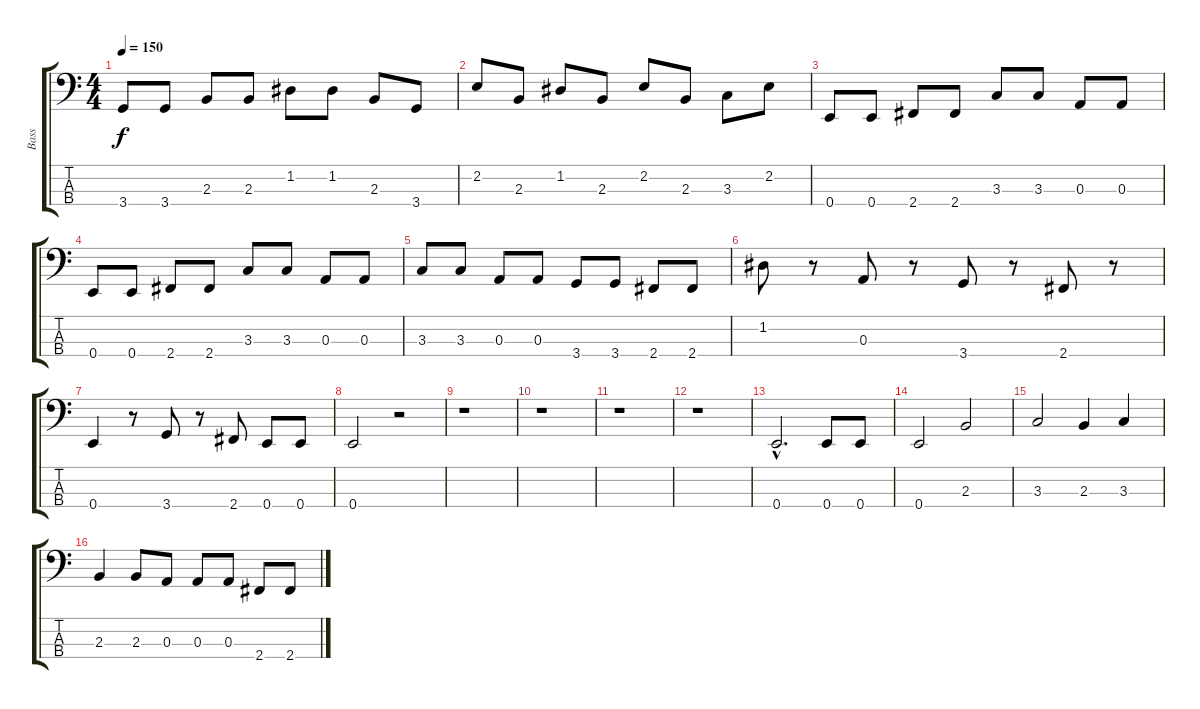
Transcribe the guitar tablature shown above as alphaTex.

\track ("Bass" "Bass") {instrument electricbassfinger}
\staff {score tabs}
\tuning (G2 D2 A1 E1) {hide}
\ts (4 4)
\tempo 150
\clef f4
\ks c
3.4.8{dy f} 3.4.8 2.3.8 2.3.8 1.2.8 1.2.8 2.3.8 3.4.8 |
2.2.8 2.3.8 1.2.8 2.3.8 2.2.8 2.3.8 3.3.8 2.2.8 |
0.4.8 0.4.8 2.4.8 2.4.8 3.3.8 3.3.8 0.3.8 0.3.8 |
0.4.8 0.4.8 2.4.8 2.4.8 3.3.8 3.3.8 0.3.8 0.3.8 |
3.3.8 3.3.8 0.3.8 0.3.8 3.4.8 3.4.8 2.4.8 2.4.8 |
1.2.8 r.8 0.3.8 r.8 3.4.8 r.8 2.4.8 r.8 |
0.4.4 r.8 3.4.8 r.8 2.4.8 0.4.8 0.4.8 |
0.4.2 r.2 |
r.1 |
r.1 |
r.1 |
r.1 |
0.4{hac}.2{d} 0.4.8 0.4.8 |
0.4.2 2.3.2 |
3.3.2 2.3.4 3.3.4 |
2.3.4 2.3.8 0.3.8 0.3.8 0.3.8 2.4.8 2.4.8
